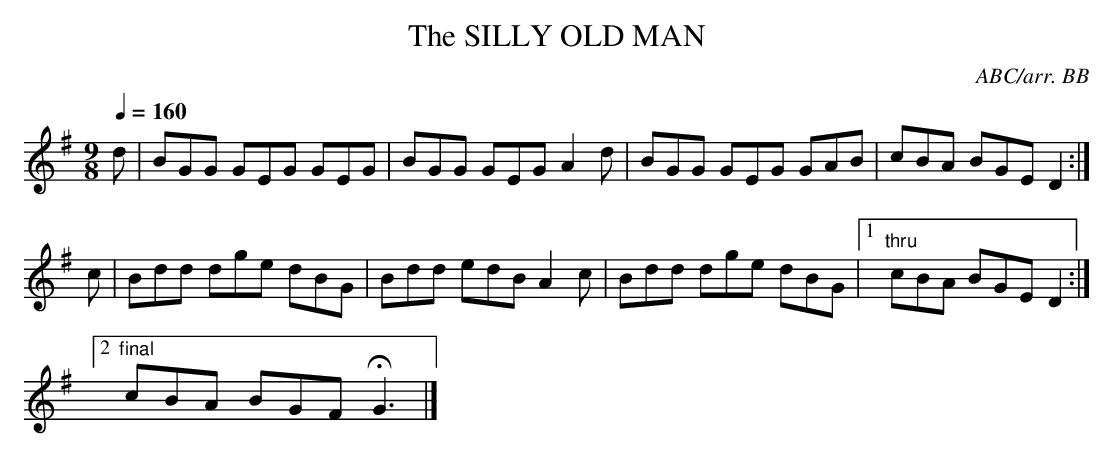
X:1
T:SILLY OLD MAN, The
C:ABC/arr. BB
Q:1/4=160
L:1/8
M:9/8
K:G
d|BGG GEG GEG|BGG GEG A2d|BGG GEG GAB|cBA BGE D2:|
c|Bdd dge dBG|Bdd edB A2c|Bdd dge dBG|1 "thru"cBA BGE D2:|
[2 "final"cBA BGF HG3|]
